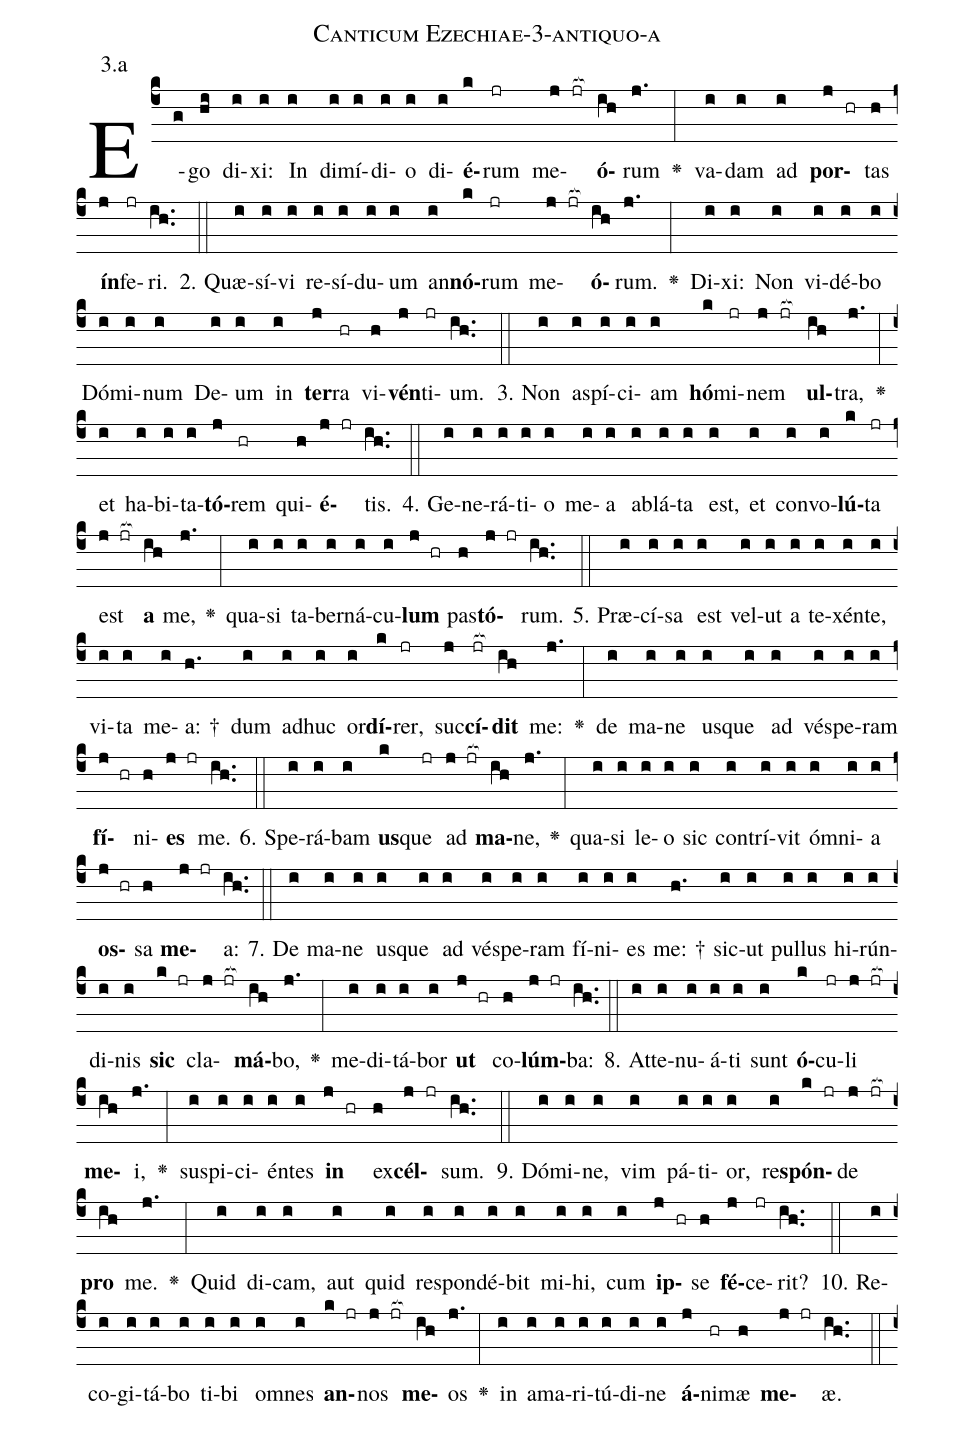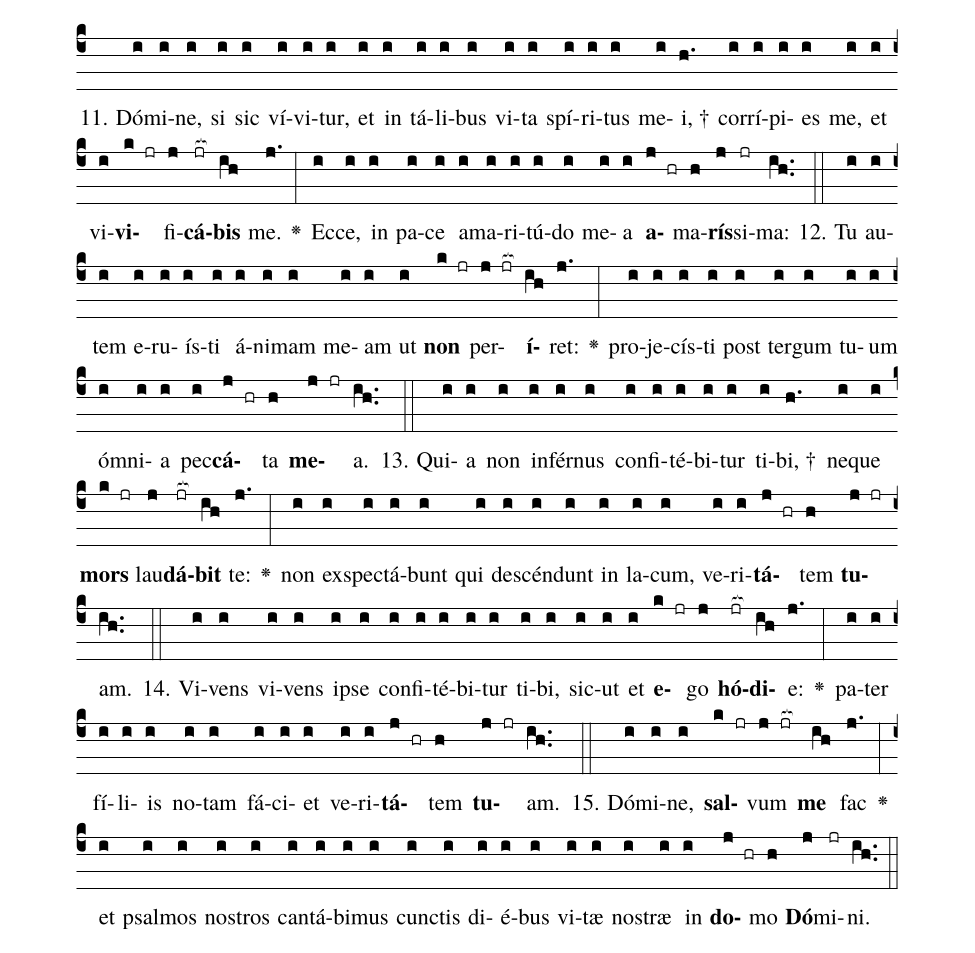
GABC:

name: Canticum Ezechiae-3-antiquo-a;
annotation: 3.a;
%%
(c4)E(g)go(hi) di(i)xi:(i) In(i) di(i)mí(i)di(i)o(i) di(i)<b>é</b>(k)rum(jr) me(j jr[ocb:1{])<b>ó</b>(ih[ocb:0}])rum(j.) <v>\greheightstar</v>(:) va(i)dam(i) ad(i) <b>por</b>(j hr)tas(h) <b>ín</b>(j)fe(jr)ri.(ih..) (::)
2. Quæ(i)sí(i)vi(i) re(i)sí(i)du(i)um(i) an(i)<b>nó</b>(k)rum(jr) me(j jr[ocb:1{])<b>ó</b>(ih[ocb:0}])rum.(j.) <v>\greheightstar</v>(:) Di(i)xi:(i) Non(i) vi(i)dé(i)bo(i) Dó(i)mi(i)num(i) De(i)um(i) in(i) <b>ter</b>(j)ra(hr) vi(h)<b>vén</b>(j)ti(jr)um.(ih..) (::)
3. Non(i) a(i)spí(i)ci(i)am(i) <b>hó</b>(k)mi(jr)nem(j jr[ocb:1{]) <b>ul</b>(ih[ocb:0}])tra,(j.) <v>\greheightstar</v>(:) et(i) ha(i)bi(i)ta(i)<b>tó</b>(j)rem(hr) qui(h)<b>é</b>(j jr)tis.(ih..) (::)
4. Ge(i)ne(i)rá(i)ti(i)o(i) me(i)a(i) ab(i)lá(i)ta(i) est,(i) et(i) con(i)vo(i)<b>lú</b>(k)ta(jr) est(j jr[ocb:1{]) <b>a</b>(ih[ocb:0}]) me,(j.) <v>\greheightstar</v>(:) qua(i)si(i) ta(i)ber(i)ná(i)cu(i)<b>lum</b>(j hr) pas(h)<b>tó</b>(j jr)rum.(ih..) (::)
5. Præ(i)cí(i)sa(i) est(i) vel(i)ut(i) a(i) te(i)xén(i)te,(i) vi(i)ta(i) me(i)a: †(h.) dum(i) ad(i)huc(i) or(i)<b>dí</b>(k)rer,(jr) suc(j)<b>cí</b>(jr[ocb:1{])<b>dit</b>(ih[ocb:0}]) me:(j.) <v>\greheightstar</v>(:) de(i) ma(i)ne(i) us(i)que(i) ad(i) vés(i)pe(i)ram(i) <b>fí</b>(j hr)ni(h)<b>es</b>(j jr) me.(ih..) (::)
6. Spe(i)rá(i)bam(i) <b>us</b>(k)que(jr) ad(j jr[ocb:1{]) <b>ma</b>(ih[ocb:0}])ne,(j.) <v>\greheightstar</v>(:) qua(i)si(i) le(i)o(i) sic(i) con(i)trí(i)vit(i) óm(i)ni(i)a(i) <b>os</b>(j hr)sa(h) <b>me</b>(j jr)a:(ih..) (::)
7. De(i) ma(i)ne(i) us(i)que(i) ad(i) vés(i)pe(i)ram(i) fí(i)ni(i)es(i) me: †(h.) sic(i)ut(i) pul(i)lus(i) hi(i)rún(i)di(i)nis(i) <b>sic</b>(k jr) cla(j jr[ocb:1{])<b>má</b>(ih[ocb:0}])bo,(j.) <v>\greheightstar</v>(:) me(i)di(i)tá(i)bor(i) <b>ut</b>(j hr) co(h)<b>lúm</b>(j jr)ba:(ih..) (::)
8. At(i)te(i)nu(i)á(i)ti(i) sunt(i) <b>ó</b>(k)cu(jr)li(j jr[ocb:1{]) <b>me</b>(ih[ocb:0}])i,(j.) <v>\greheightstar</v>(:) su(i)spi(i)ci(i)én(i)tes(i) <b>in</b>(j hr) ex(h)<b>cél</b>(j jr)sum.(ih..) (::)
9. Dó(i)mi(i)ne,(i) vim(i) pá(i)ti(i)or,(i) re(i)<b>spón</b>(k jr)de(j jr[ocb:1{]) <b>pro</b>(ih[ocb:0}]) me.(j.) <v>\greheightstar</v>(:) Quid(i) di(i)cam,(i) aut(i) quid(i) re(i)spon(i)dé(i)bit(i) mi(i)hi,(i) cum(i) <b>ip</b>(j hr)se(h) <b>fé</b>(j)ce(jr)rit?(ih..) (::)
10. Re(i)co(i)gi(i)tá(i)bo(i) ti(i)bi(i) om(i)nes(i) <b>an</b>(k jr)nos(j jr[ocb:1{]) <b>me</b>(ih[ocb:0}])os(j.) <v>\greheightstar</v>(:) in(i) a(i)ma(i)ri(i)tú(i)di(i)ne(i) <b>á</b>(j)ni(hr)mæ(h) <b>me</b>(j jr)æ.(ih..) (::)
11. Dó(i)mi(i)ne,(i) si(i) sic(i) ví(i)vi(i)tur,(i) et(i) in(i) tá(i)li(i)bus(i) vi(i)ta(i) spí(i)ri(i)tus(i) me(i)i, †(h.) cor(i)rí(i)pi(i)es(i) me,(i) et(i) vi(i)<b>vi</b>(k jr)fi(j)<b>cá</b>(jr[ocb:1{])<b>bis</b>(ih[ocb:0}]) me.(j.) <v>\greheightstar</v>(:) Ec(i)ce,(i) in(i) pa(i)ce(i) a(i)ma(i)ri(i)tú(i)do(i) me(i)a(i) <b>a</b>(j hr)ma(h)<b>rís</b>(j)si(jr)ma:(ih..) (::)
12. Tu(i) au(i)tem(i) e(i)ru(i)ís(i)ti(i) á(i)ni(i)mam(i) me(i)am(i) ut(i) <b>non</b>(k jr) per(j jr[ocb:1{])<b>í</b>(ih[ocb:0}])ret:(j.) <v>\greheightstar</v>(:) pro(i)je(i)cís(i)ti(i) post(i) ter(i)gum(i) tu(i)um(i) óm(i)ni(i)a(i) pec(i)<b>cá</b>(j hr)ta(h) <b>me</b>(j jr)a.(ih..) (::)
13. Qui(i)a(i) non(i) in(i)fér(i)nus(i) con(i)fi(i)té(i)bi(i)tur(i) ti(i)bi, †(h.) ne(i)que(i) <b>mors</b>(k jr) lau(j)<b>dá</b>(jr[ocb:1{])<b>bit</b>(ih[ocb:0}]) te:(j.) <v>\greheightstar</v>(:) non(i) ex(i)spec(i)tá(i)bunt(i) qui(i) de(i)scén(i)dunt(i) in(i) la(i)cum,(i) ve(i)ri(i)<b>tá</b>(j hr)tem(h) <b>tu</b>(j jr)am.(ih..) (::)
14. Vi(i)vens(i) vi(i)vens(i) ip(i)se(i) con(i)fi(i)té(i)bi(i)tur(i) ti(i)bi,(i) sic(i)ut(i) et(i) <b>e</b>(k jr)go(j) <b>hó</b>(jr[ocb:1{])<b>di</b>(ih[ocb:0}])e:(j.) <v>\greheightstar</v>(:) pa(i)ter(i) fí(i)li(i)is(i) no(i)tam(i) fá(i)ci(i)et(i) ve(i)ri(i)<b>tá</b>(j hr)tem(h) <b>tu</b>(j jr)am.(ih..) (::)
15. Dó(i)mi(i)ne,(i) <b>sal</b>(k jr)vum(j jr[ocb:1{]) <b>me</b>(ih[ocb:0}]) fac(j.) <v>\greheightstar</v>(:) et(i) psal(i)mos(i) nos(i)tros(i) can(i)tá(i)bi(i)mus(i) cunc(i)tis(i) di(i)é(i)bus(i) vi(i)tæ(i) nos(i)træ(i) in(i) <b>do</b>(j hr)mo(h) <b>Dó</b>(j)mi(jr)ni.(ih..) (::)
